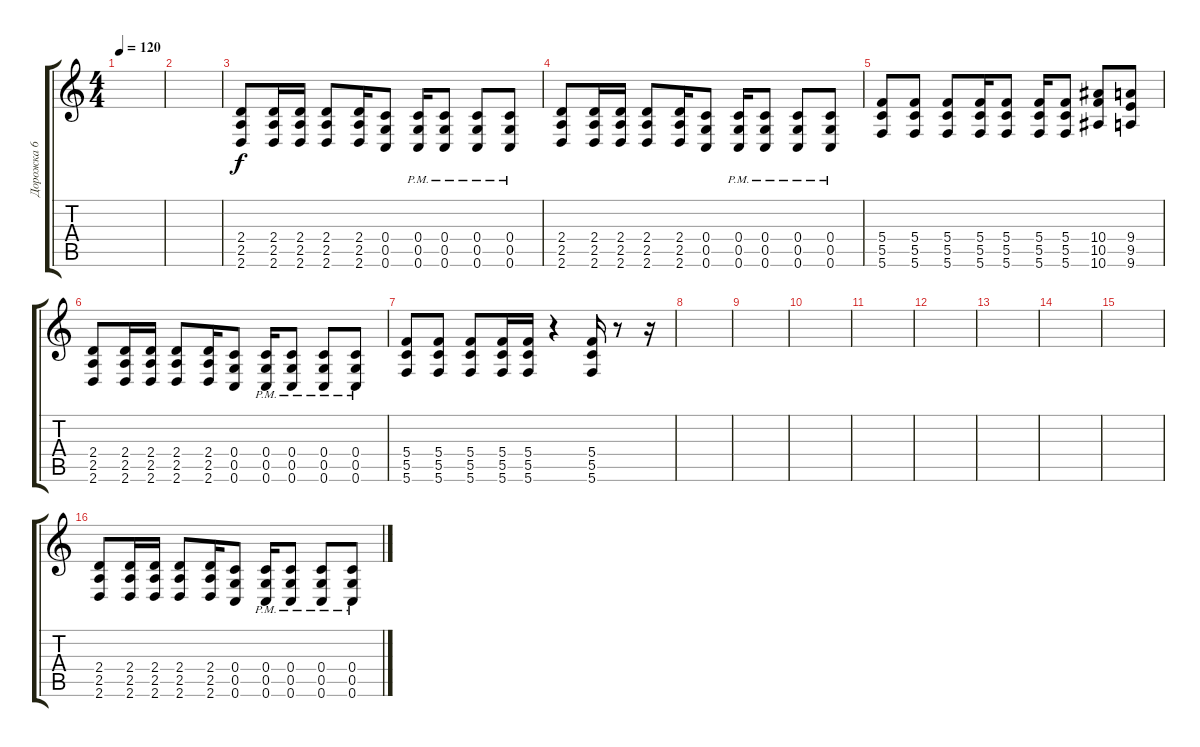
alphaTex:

\track ("Дорожка 6" "Дорожка 6") {instrument overdrivenguitar}
\staff {score tabs}
\tuning (D4 A3 F3 C3 G2 C2) {hide}
\ts (4 4)
\tempo 120
\clef g2
\ks c
|
|
(2.4 2.5 2.6).8{dy f} (2.4 2.5 2.6).16 (2.4 2.5 2.6).16 (2.4 2.5 2.6).8 (2.4 2.5 2.6).16 (0.4 0.5 0.6).8 (0.4{pm} 0.5{pm} 0.6{pm}).16 (0.4{pm} 0.5{pm} 0.6{pm}).8 (0.4{pm} 0.5{pm} 0.6{pm}).8 (0.4{pm} 0.5{pm} 0.6{pm}).8 |
(2.4 2.5 2.6).8 (2.4 2.5 2.6).16 (2.4 2.5 2.6).16 (2.4 2.5 2.6).8 (2.4 2.5 2.6).16 (0.4 0.5 0.6).8 (0.4{pm} 0.5{pm} 0.6{pm}).16 (0.4{pm} 0.5{pm} 0.6{pm}).8 (0.4{pm} 0.5{pm} 0.6{pm}).8 (0.4{pm} 0.5{pm} 0.6{pm}).8 |
(5.4 5.5 5.6).8 (5.4 5.5 5.6).8 (5.4 5.5 5.6).8 (5.4 5.5 5.6).16 (5.4 5.5 5.6).8 (5.4 5.5 5.6).16 (5.4 5.5 5.6).8 (10.4 10.5 10.6).8 (9.4 9.5 9.6).8 |
(2.4 2.5 2.6).8 (2.4 2.5 2.6).16 (2.4 2.5 2.6).16 (2.4 2.5 2.6).8 (2.4 2.5 2.6).16 (0.4 0.5 0.6).8 (0.4{pm} 0.5{pm} 0.6{pm}).16 (0.4{pm} 0.5{pm} 0.6{pm}).8 (0.4{pm} 0.5{pm} 0.6{pm}).8 (0.4{pm} 0.5{pm} 0.6{pm}).8 |
(5.4 5.5 5.6).8 (5.4 5.5 5.6).8 (5.4 5.5 5.6).8 (5.4 5.5 5.6).16 (5.4 5.5 5.6).16 r.4 (5.4 5.5 5.6).16 r.8 r.16 |
|
|
|
|
|
|
|
|
(2.4 2.5 2.6).8 (2.4 2.5 2.6).16 (2.4 2.5 2.6).16 (2.4 2.5 2.6).8 (2.4 2.5 2.6).16 (0.4 0.5 0.6).8 (0.4{pm} 0.5{pm} 0.6{pm}).16 (0.4{pm} 0.5{pm} 0.6{pm}).8 (0.4{pm} 0.5{pm} 0.6{pm}).8 (0.4{pm} 0.5{pm} 0.6{pm}).8
